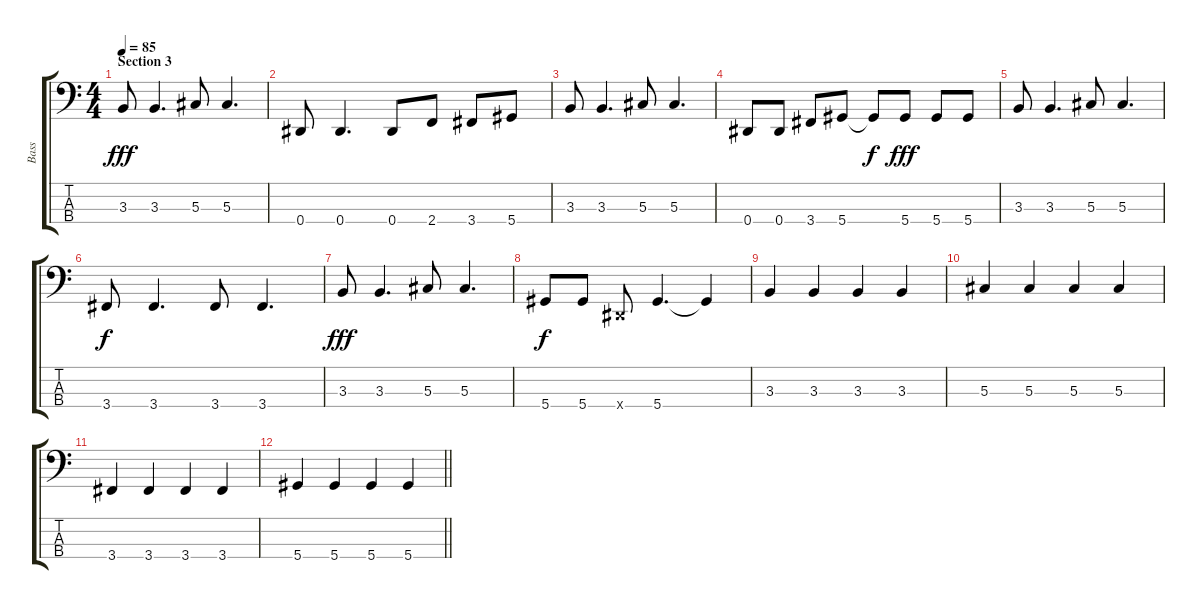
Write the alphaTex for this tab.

\track ("Bass" "Bass") {instrument electricbassfinger}
\staff {score tabs}
\tuning (Gb2 Db2 Ab1 Eb1) {hide}
\ts (4 4)
\section ("" "Section 3")
\tempo 85
\clef f4
\ks c
3.3.8{dy fff} 3.3.4{d} 5.3.8 5.3.4{d} |
0.4.8 0.4.4{d} 0.4.8 2.4.8 3.4.8 5.4.8 |
3.3.8 3.3.4{d} 5.3.8 5.3.4{d} |
0.4.8 0.4.8 3.4.8 5.4.8 5.4{t}.8{dy f} 5.4.8{dy fff} 5.4.8 5.4.8 |
3.3.8 3.3.4{d} 5.3.8 5.3.4{d} |
3.4.8{dy f} 3.4.4{d} 3.4.8 3.4.4{d} |
3.3.8{dy fff} 3.3.4{d} 5.3.8 5.3.4{d} |
5.4.8{dy f} 5.4.8 0.4{x}.8 5.4.4{d} 5.4{t}.4 |
3.3.4 3.3.4 3.3.4 3.3.4 |
5.3.4 5.3.4 5.3.4 5.3.4 |
3.4.4 3.4.4 3.4.4 3.4.4 |
\barLineRight lightlight
5.4.4 5.4.4 5.4.4 5.4.4
